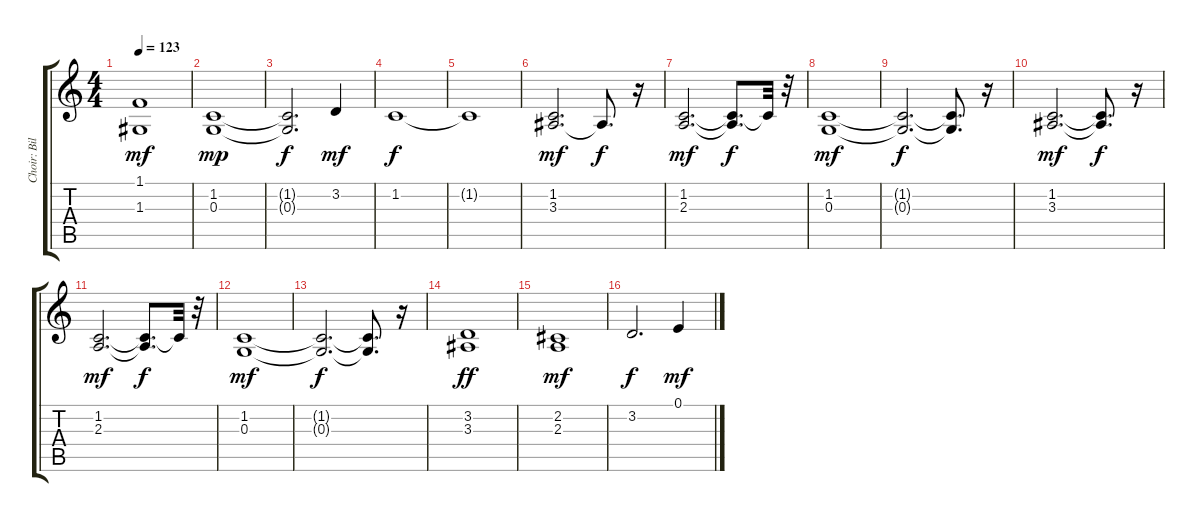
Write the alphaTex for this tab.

\track ("Choir: Bill Zampino" "Choir: Bil") {instrument choiraahs}
\staff {score tabs}
\tuning (E4 B3 G3 D3 A2 E2) {hide}
\ts (4 4)
\tempo 123
\clef g2
\ks c
(1.1 1.3).1{dy mf} |
(1.2 0.3).1{dy mp} |
(1.2{t} 0.3{t}).2{d dy f} 3.2.4{dy mf} |
1.2.1{dy f} |
1.2{t}.1 |
(1.2 3.3).2{d dy mf} 3.3{t}.8{d dy f} r.16 |
(1.2 2.3).2{d dy mf} (1.2{t} 2.3{t}).8{d dy f} 1.2{t}.32 r.32 |
(1.2 0.3).1{dy mf} |
(1.2{t} 0.3{t}).2{d dy f} (1.2{t} 0.3{t}).8{d} r.16 |
(1.2 3.3).2{d dy mf} (1.2{t} 3.3{t}).8{d dy f} r.16 |
(1.2 2.3).2{d dy mf} (1.2{t} 2.3{t}).8{d dy f} 1.2{t}.32 r.32 |
(1.2 0.3).1{dy mf} |
(1.2{t} 0.3{t}).2{d dy f} (1.2{t} 0.3{t}).8{d} r.16 |
(3.2 3.3).1{dy ff} |
(2.2 2.3).1{dy mf} |
3.2.2{d dy f} 0.1.4{dy mf}
